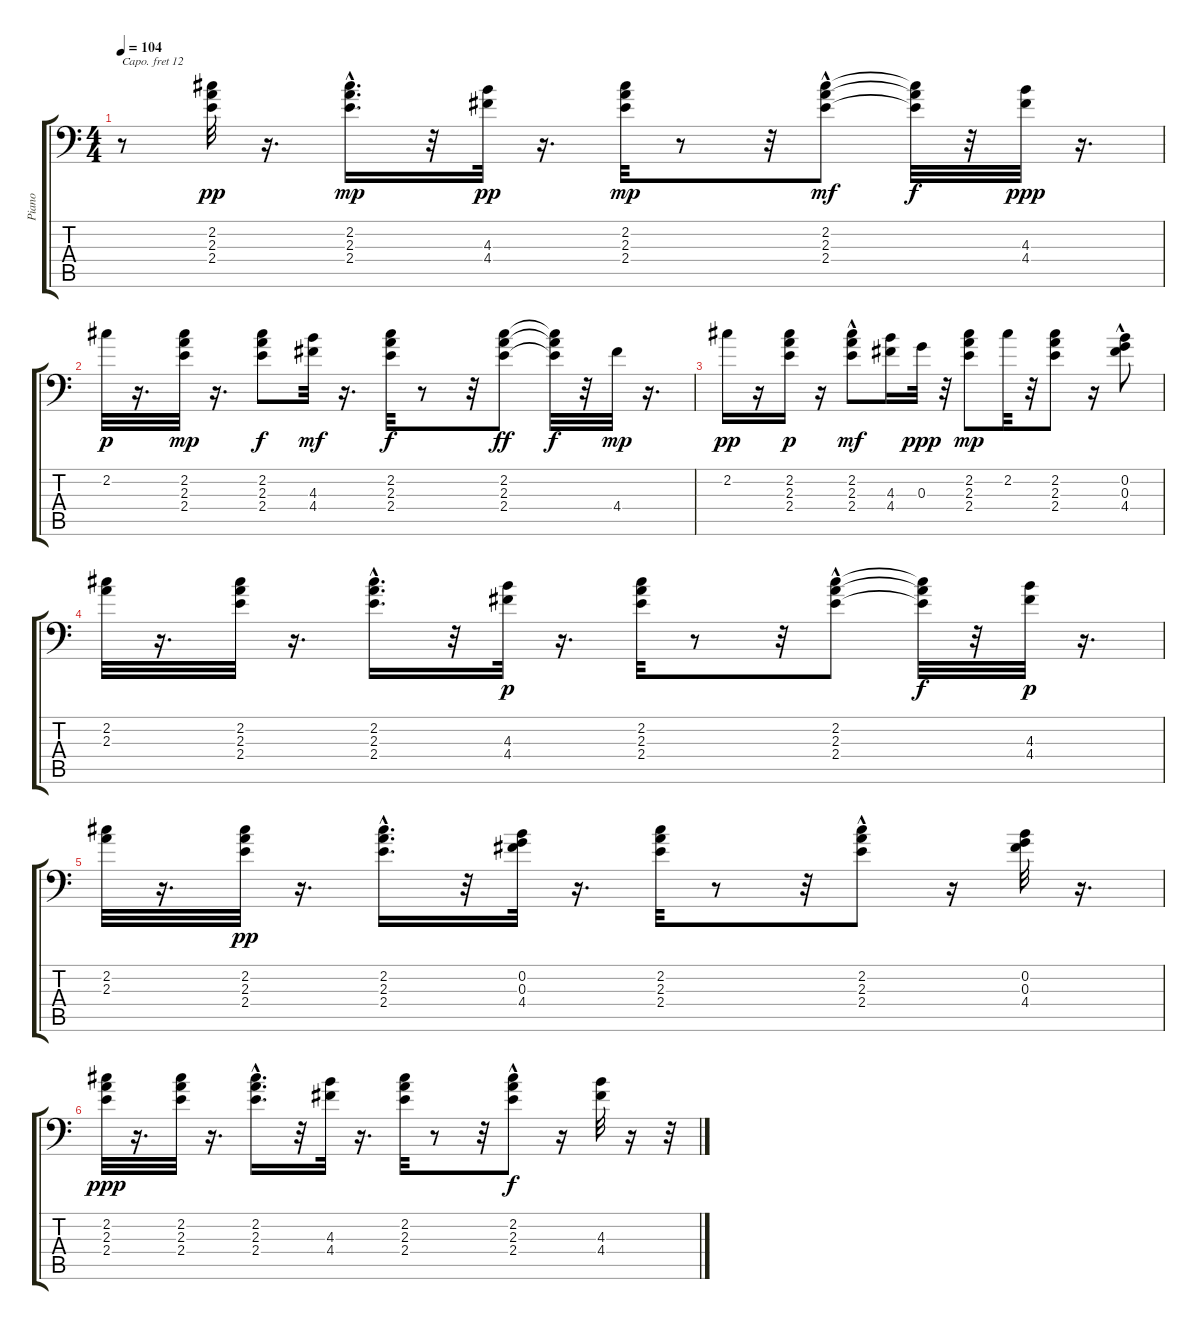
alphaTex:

\track ("Piano" "Piano") {instrument acousticgrandpiano}
\staff {score tabs}
\capo 12
\tuning (E4 B3 G3 D3 A2 E1) {hide}
\ts (4 4)
\tempo 104
\clef f4
\ks c
r.8{dy ppp} (2.2 2.3 2.4).32{dy pp} r.16{d} (2.2{hac} 2.3{hac} 2.4{hac}).16{d dy mp} r.32 (4.3 4.4).32{dy pp} r.16{d} (2.2 2.3 2.4).32{dy mp} r.8 r.32 (2.2 2.3 2.4{hac}).8{dy mf} (2.2{t} 2.3{t} 2.4{t}).32{dy f} r.32 (4.3 4.4).32{dy ppp} r.16{d} |
2.2.32{dy p} r.16{d} (2.2 2.3 2.4).32{dy mp} r.16{d} (2.2 2.3 2.4).8{dy f} (4.3 4.4).32{dy mf} r.16{d} (2.2 2.3 2.4).32{dy f} r.8 r.32 (2.2 2.3 2.4).8{dy ff} (2.2{t} 2.3{t} 2.4{t}).32{dy f} r.32 4.4.32{dy mp} r.16{d} |
2.2.16{dy pp} r.16 (2.2 2.3 2.4).16{dy p} r.16 (2.2 2.3{hac} 2.4{hac}).8{dy mf} (4.3 4.4).16 0.3.32{dy ppp} r.32 (2.2 2.3 2.4).8{dy mp} 2.2.32 r.32 (2.2 2.3 2.4).8 r.16 (0.2 0.3{hac} 4.4{hac}).8 |
(2.2 2.3).32 r.16{d} (2.2 2.3 2.4).32 r.16{d} (2.2{hac} 2.3 2.4{hac}).16{d} r.32 (4.3 4.4).32{dy p} r.16{d} (2.2 2.3 2.4).32 r.8 r.32 (2.2 2.3{hac} 2.4).8 (2.2{t} 2.3{t} 2.4{t}).32{dy f} r.32 (4.3 4.4).32{dy p} r.16{d} |
(2.2 2.3).32 r.16{d} (2.2 2.3 2.4).32{dy pp} r.16{d} (2.2{hac} 2.3 2.4).16{d} r.32 (0.2 0.3 4.4).32 r.16{d} (2.2 2.3 2.4).32 r.8 r.32 (2.2{hac} 2.3 2.4).8 r.16 (0.2 0.3 4.4).32 r.16{d} |
(2.2 2.3 2.4).32{dy ppp} r.16{d} (2.2 2.3 2.4).32 r.16{d} (2.2{hac} 2.3 2.4).16{d} r.32 (4.3 4.4).32 r.16{d} (2.2 2.3 2.4).32 r.8 r.32 (2.2 2.3 2.4{hac}).8{dy f} r.16 (4.3 4.4).32 r.16 r.32
